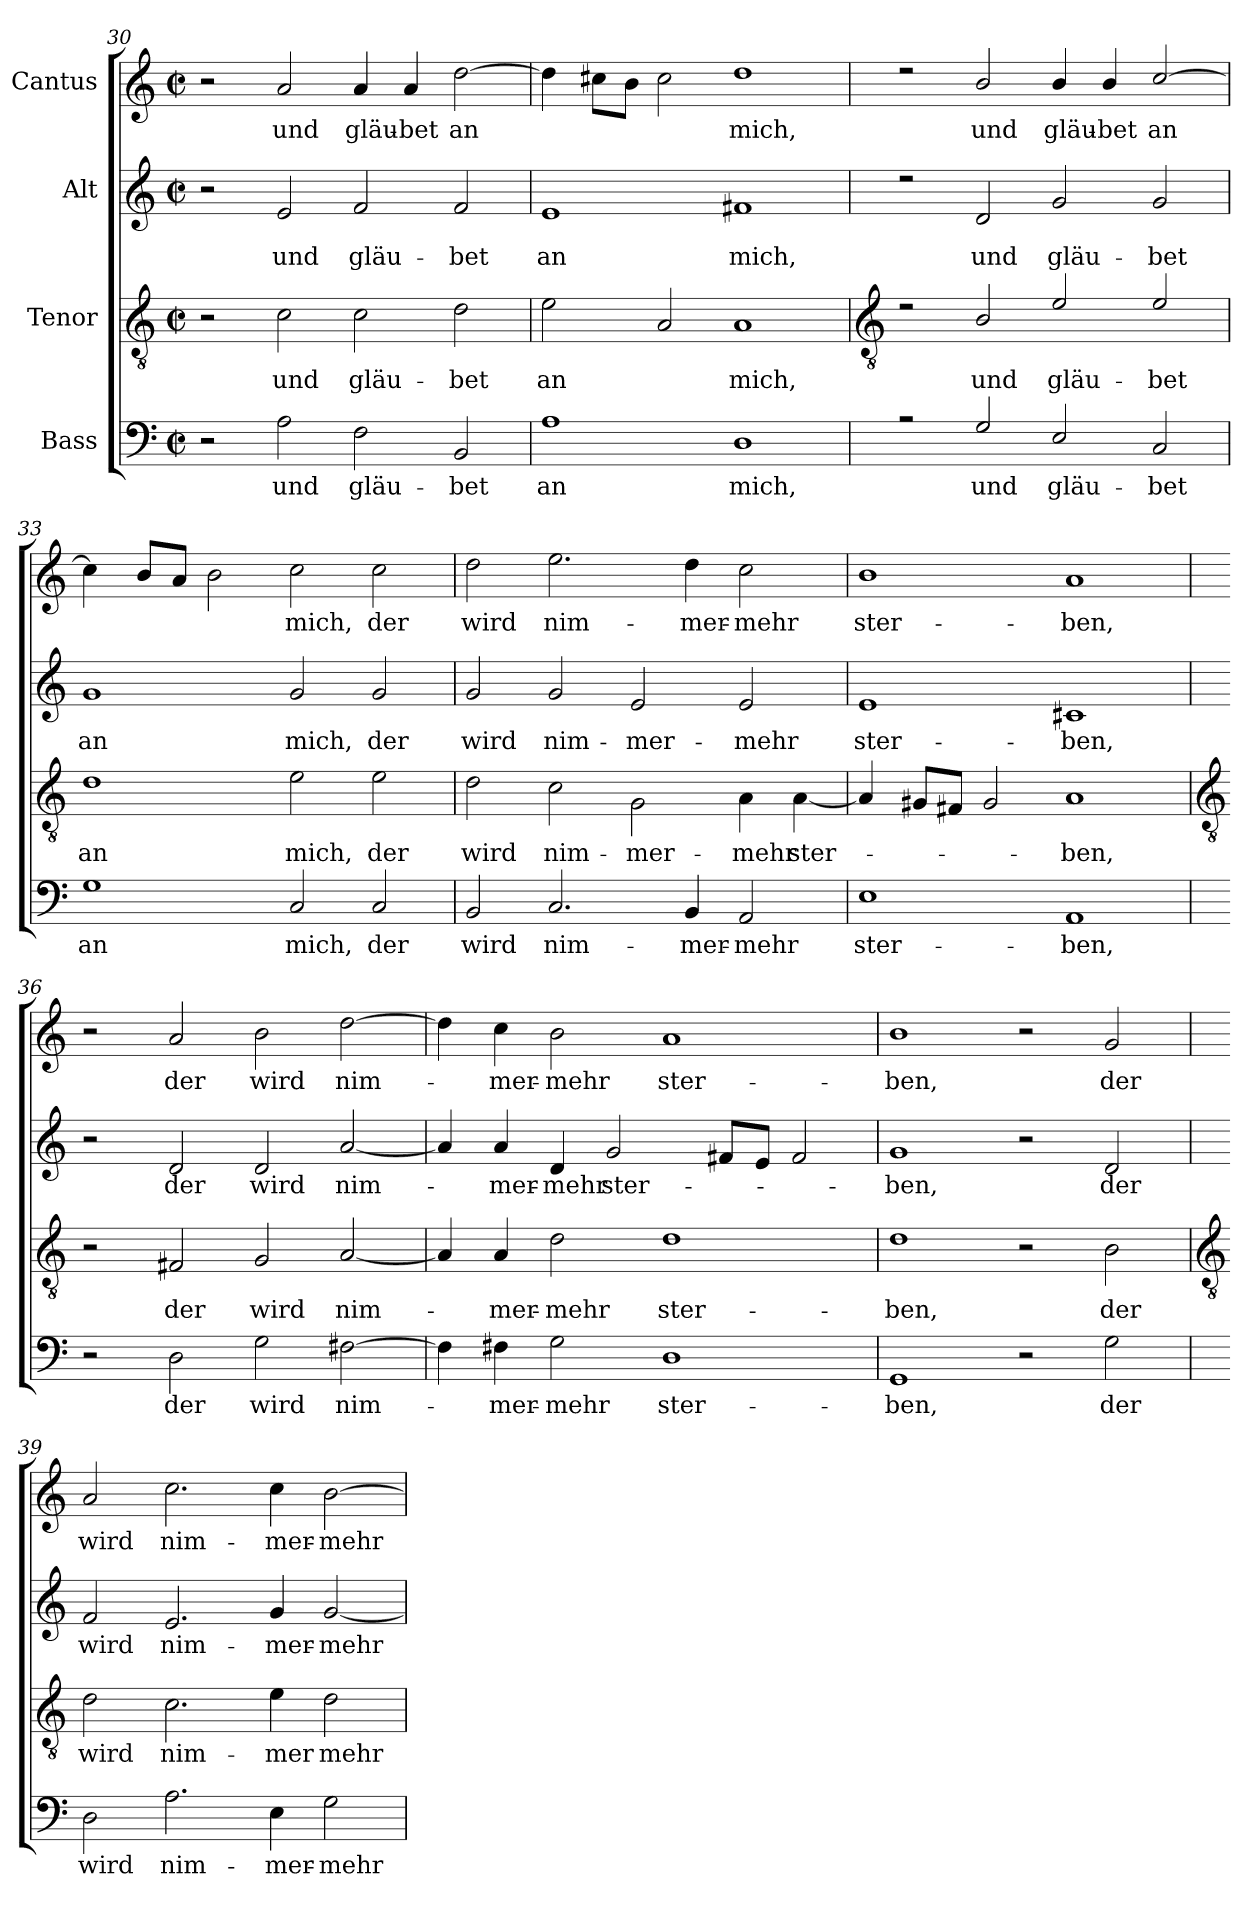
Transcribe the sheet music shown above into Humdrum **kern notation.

**kern	**text	**kern	**text	**kern	**text	**kern	**text
*part4	*part4	*part3	*part3	*part2	*part2	*part1	*part1
*staff4	*staff4	*staff3	*staff3	*staff2	*staff2	*staff1	*staff1
*I"Bass	*	*I"Tenor	*	*I"Alt	*	*I"Cantus	*
*clefF4	*	*clefGv2	*	*clefG2	*	*clefG2	*
*k[]	*	*k[]	*	*k[]	*	*k[]	*
*C:	*	*C:	*	*C:	*	*C:	*
*M4/2	*	*M4/2	*	*M4/2	*	*M4/2	*
*met(c|)	*	*met(c|)	*	*met(c|)	*	*met(c|)	*
=30	=30	=30	=30	=30	=30	=30	=30
2r	.	2r	.	2r	.	2r	.
!	!LO:LY:b	!	!LO:LY:b	!	!LO:LY:b	!	!LO:LY:b
2A	und	2c	und	2e	und	2a	und
!	!LO:LY:b	!	!LO:LY:b	!	!LO:LY:b	!	!LO:LY:b
2F	gläu-	2c	gläu-	2f	gläu-	4a	gläu-
!	!	!	!	!	!	!	!LO:LY:b
.	.	.	.	.	.	4a	-bet
!	!LO:LY:b	!	!LO:LY:b	!	!LO:LY:b	!	!LO:LY:b
2BB	-bet	2d	-bet	2f	-bet	[2dd	an
=31	=31	=31	=31	=31	=31	=31	=31
!	!LO:LY:b	!	!LO:LY:b	!	!LO:LY:b	!	!
1A	an	2e	an	1e	an	4dd]	.
.	.	.	.	.	.	8cc#XL	.
.	.	.	.	.	.	8bJ	.
.	.	2A	.	.	.	2cc#	.
!	!LO:LY:b	!	!LO:LY:b	!	!LO:LY:b	!	!LO:LY:b
1D	mich,	1A	mich,	1f#X	mich,	1dd	mich,
!!LO:LB:g=z
=32	=32	=32	=32	=32	=32	=32	=32
*	*	*clefGv2	*	*	*	*	*
*^	*	*^	*	*^	*	*^	*
2r	0ryy	.	2r	0ryy	.	2r	0ryy	.	2r	0ryy	.
!	!	!LO:LY:b	!	!	!LO:LY:b	!	!	!LO:LY:b	!	!	!LO:LY:b
2G	.	und	2B	.	und	2d	.	und	2b	.	und
!	!	!LO:LY:b	!	!	!LO:LY:b	!	!	!LO:LY:b	!	!	!LO:LY:b
2E	.	gläu-	2e	.	gläu-	2g	.	gläu-	4b	.	gläu-
!	!	!	!	!	!	!	!	!	!	!	!LO:LY:b
.	.	.	.	.	.	.	.	.	4b	.	-bet
!	!	!LO:LY:b	!	!	!LO:LY:b	!	!	!LO:LY:b	!	!	!LO:LY:b
2C	.	-bet	2e	.	-bet	2g	.	-bet	[2cc	.	an
=33	=33	=33	=33	=33	=33	=33	=33	=33	=33	=33	=33
!	!	!LO:LY:b	!	!	!LO:LY:b	!	!	!LO:LY:b	!	!	!
1G	1.ryy	an	1d	1.ryy	an	1g	1.ryy	an	4cc]	1.ryy	.
.	.	.	.	.	.	.	.	.	8bL	.	.
.	.	.	.	.	.	.	.	.	8aJ	.	.
.	.	.	.	.	.	.	.	.	2b	.	.
!	!	!LO:LY:b	!	!	!LO:LY:b	!	!	!LO:LY:b	!	!	!LO:LY:b
2C	.	mich,	2e	.	mich,	2g	.	mich,	2cc	.	mich,
!	!	!LO:LY:b	!	!	!LO:LY:b	!	!	!LO:LY:b	!	!	!LO:LY:b
2ryy	2C	der	2ryy	2e	der	2ryy	2g	der	2ryy	2cc	der
=34	=34	=34	=34	=34	=34	=34	=34	=34	=34	=34	=34
!	!	!LO:LY:b	!	!	!LO:LY:b	!	!	!LO:LY:b	!	!	!LO:LY:b
2ryy	2BB	wird	0ryy	2d	wird	1ryy	2g	wird	2ryy	2dd	wird
!	!	!LO:LY:b	!	!	!LO:LY:b	!	!	!LO:LY:b	!	!	!LO:LY:b
1.ryy	2.C	nim-	.	2c	nim-	.	2g	nim-	1.ryy	2.ee	nim-
!	!	!	!	!	!LO:LY:b	!	!	!LO:LY:b	!	!	!
.	.	.	.	2G	-mer-	1ryy	2e	-mer-	.	.	.
!	!	!LO:LY:b	!	!	!	!	!	!	!	!	!LO:LY:b
.	4BB	-mer-	.	.	.	.	.	.	.	4dd	-mer-
!	!	!LO:LY:b	!	!	!LO:LY:b	!	!	!LO:LY:b	!	!	!LO:LY:b
.	2AA	-mehr	.	4A	-mehr	.	2e	-mehr	.	2cc	-mehr
!	!	!	!	!	!LO:LY:b	!	!	!	!	!	!
.	.	.	.	[4A	ster-	.	.	.	.	.	.
*	*	*	*	*	*	*v	*v	*	*	*	*
*v	*v	*	*	*	*	*	*	*v	*v	*
=35	=35	=35	=35	=35	=35	=35	=35	=35
!	!LO:LY:b	!	!	!	!	!LO:LY:b	!	!LO:LY:b
1E	ster-	1ryy	4A]	.	1e	ster-	1b	ster-
.	.	.	8G#XL	.	.	.	.	.
.	.	.	8F#J	.	.	.	.	.
.	.	.	2G#	.	.	.	.	.
!	!LO:LY:b	!	!	!LO:LY:b	!	!LO:LY:b	!	!LO:LY:b
1AA	-ben,	1ryy	1A	-ben,	1c#X	-ben,	1a	-ben,
*	*	*v	*v	*	*	*	*	*
!!LO:LB:g=z
=36	=36	=36	=36	=36	=36	=36	=36
*	*	*clefGv2	*	*	*	*	*
2r	.	2r	.	2r	.	2r	.
!	!LO:LY:b	!	!LO:LY:b	!	!LO:LY:b	!	!LO:LY:b
2D	der	2F#X	der	2d	der	2a	der
!	!LO:LY:b	!	!LO:LY:b	!	!LO:LY:b	!	!LO:LY:b
2G	wird	2G	wird	2d	wird	2b	wird
!	!LO:LY:b	!	!LO:LY:b	!	!LO:LY:b	!	!LO:LY:b
[2F#X	nim-	[2A	nim-	[2a	nim-	[2dd	nim-
=37	=37	=37	=37	=37	=37	=37	=37
4F#]	.	4A]	.	4a]	.	4dd]	.
!	!LO:LY:b	!	!LO:LY:b	!	!LO:LY:b	!	!LO:LY:b
4F#	-mer-	4A	-mer-	4a	-mer-	4cc	-mer-
!	!LO:LY:b	!	!LO:LY:b	!	!LO:LY:b	!	!LO:LY:b
2G	-mehr	2d	-mehr	4d	-mehr	2b	-mehr
!	!	!	!	!	!LO:LY:b	!	!
.	.	.	.	2g	ster-	.	.
!	!LO:LY:b	!	!LO:LY:b	!	!	!	!LO:LY:b
1D	ster-	1d	ster-	.	.	1a	ster-
.	.	.	.	8f#XL	.	.	.
.	.	.	.	8eJ	.	.	.
.	.	.	.	2f#	.	.	.
=38	=38	=38	=38	=38	=38	=38	=38
!	!LO:LY:b	!	!LO:LY:b	!	!LO:LY:b	!	!LO:LY:b
1GG	-ben,	1d	-ben,	1g	-ben,	1b	-ben,
2r	.	2r	.	2r	.	2r	.
!	!LO:LY:b	!	!LO:LY:b	!	!LO:LY:b	!	!LO:LY:b
2G	der	2B	der	2d	der	2g	der
!!LO:LB:g=z
=39	=39	=39	=39	=39	=39	=39	=39
*	*	*clefGv2	*	*	*	*	*
!	!LO:LY:b	!	!LO:LY:b	!	!LO:LY:b	!	!LO:LY:b
2D	wird	2d	wird	2f	wird	2a	wird
!	!LO:LY:b	!	!LO:LY:b	!	!LO:LY:b	!	!LO:LY:b
2.A	nim-	2.c	nim-	2.e	nim-	2.cc	nim-
!	!LO:LY:b	!	!LO:LY:b	!	!LO:LY:b	!	!LO:LY:b
4E	-mer-	4e	-mer	4g	-mer-	4cc	-mer-
!	!LO:LY:b	!	!LO:LY:b	!	!LO:LY:b	!	!LO:LY:b
2G	-mehr	2d	mehr	[2g	-mehr	[2b	-mehr
=	=	=	=	=	=	=	=
*-	*-	*-	*-	*-	*-	*-	*-
